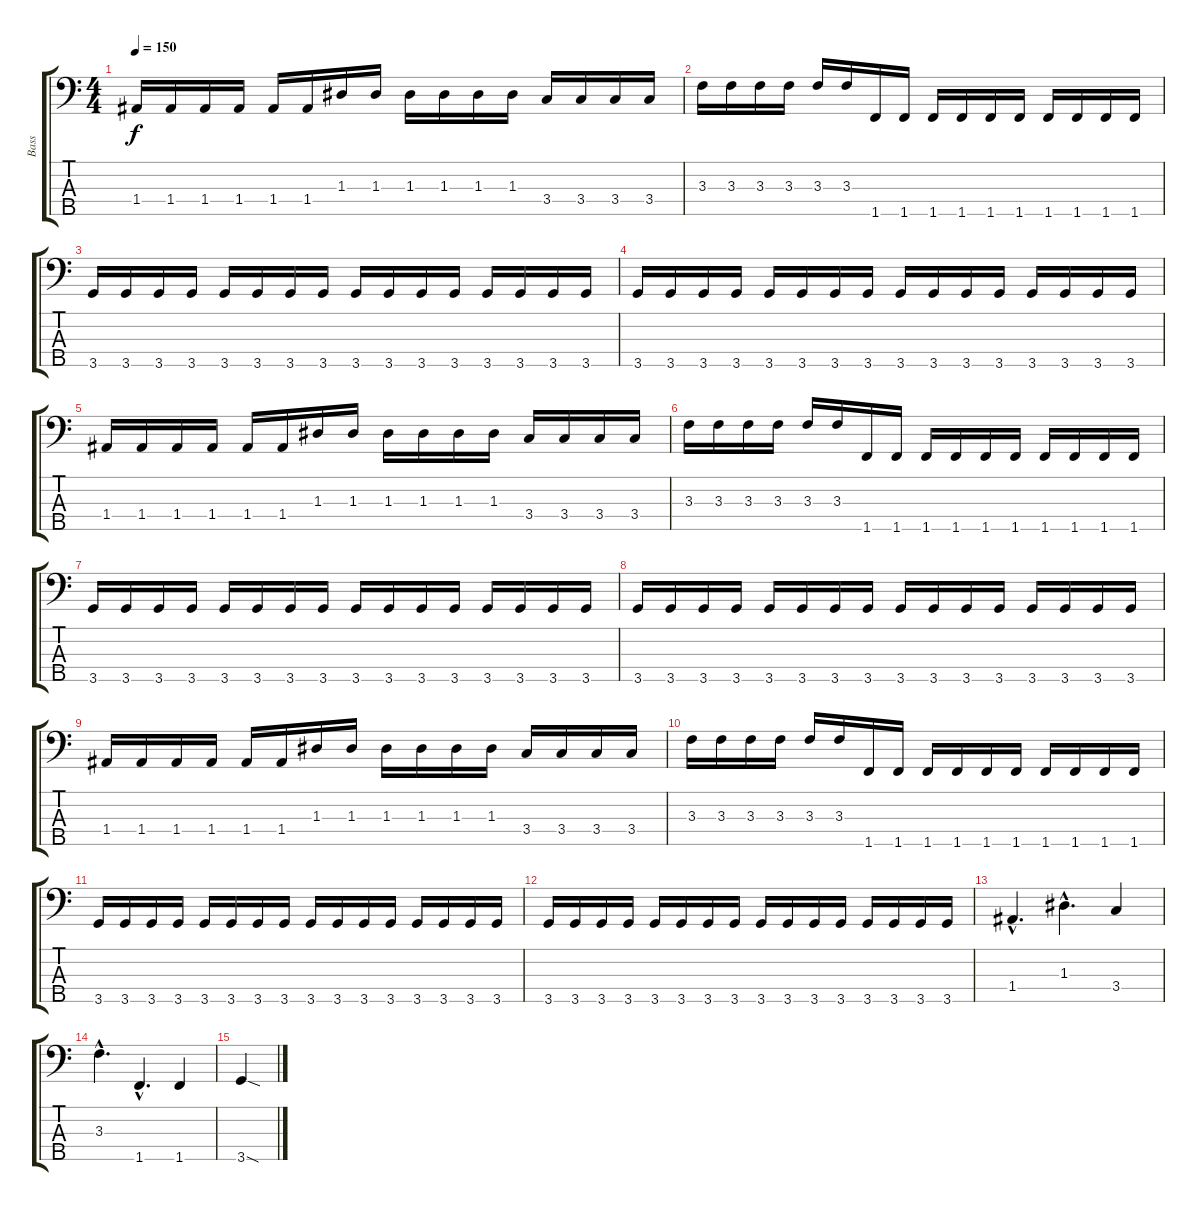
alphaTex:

\track ("Bass" "Bass") {instrument electricbassfinger}
\staff {score tabs}
\tuning (C3 G2 D2 A1 E1) {hide}
\ts (4 4)
\tempo 150
\clef f4
\ks c
1.4.16{dy f} 1.4.16 1.4.16 1.4.16 1.4.16 1.4.16 1.3.16 1.3.16 1.3.16 1.3.16 1.3.16 1.3.16 3.4.16 3.4.16 3.4.16 3.4.16 |
3.3.16 3.3.16 3.3.16 3.3.16 3.3.16 3.3.16 1.5.16 1.5.16 1.5.16 1.5.16 1.5.16 1.5.16 1.5.16 1.5.16 1.5.16 1.5.16 |
3.5.16 3.5.16 3.5.16 3.5.16 3.5.16 3.5.16 3.5.16 3.5.16 3.5.16 3.5.16 3.5.16 3.5.16 3.5.16 3.5.16 3.5.16 3.5.16 |
3.5.16 3.5.16 3.5.16 3.5.16 3.5.16 3.5.16 3.5.16 3.5.16 3.5.16 3.5.16 3.5.16 3.5.16 3.5.16 3.5.16 3.5.16 3.5.16 |
1.4.16 1.4.16 1.4.16 1.4.16 1.4.16 1.4.16 1.3.16 1.3.16 1.3.16 1.3.16 1.3.16 1.3.16 3.4.16 3.4.16 3.4.16 3.4.16 |
3.3.16 3.3.16 3.3.16 3.3.16 3.3.16 3.3.16 1.5.16 1.5.16 1.5.16 1.5.16 1.5.16 1.5.16 1.5.16 1.5.16 1.5.16 1.5.16 |
3.5.16 3.5.16 3.5.16 3.5.16 3.5.16 3.5.16 3.5.16 3.5.16 3.5.16 3.5.16 3.5.16 3.5.16 3.5.16 3.5.16 3.5.16 3.5.16 |
3.5.16 3.5.16 3.5.16 3.5.16 3.5.16 3.5.16 3.5.16 3.5.16 3.5.16 3.5.16 3.5.16 3.5.16 3.5.16 3.5.16 3.5.16 3.5.16 |
1.4.16 1.4.16 1.4.16 1.4.16 1.4.16 1.4.16 1.3.16 1.3.16 1.3.16 1.3.16 1.3.16 1.3.16 3.4.16 3.4.16 3.4.16 3.4.16 |
3.3.16 3.3.16 3.3.16 3.3.16 3.3.16 3.3.16 1.5.16 1.5.16 1.5.16 1.5.16 1.5.16 1.5.16 1.5.16 1.5.16 1.5.16 1.5.16 |
3.5.16 3.5.16 3.5.16 3.5.16 3.5.16 3.5.16 3.5.16 3.5.16 3.5.16 3.5.16 3.5.16 3.5.16 3.5.16 3.5.16 3.5.16 3.5.16 |
3.5.16 3.5.16 3.5.16 3.5.16 3.5.16 3.5.16 3.5.16 3.5.16 3.5.16 3.5.16 3.5.16 3.5.16 3.5.16 3.5.16 3.5.16 3.5.16 |
1.4{hac}.4{d} 1.3{hac}.4{d} 3.4.4 |
3.3{hac}.4{d} 1.5{hac}.4{d} 1.5.4 |
3.5{sod}.4
